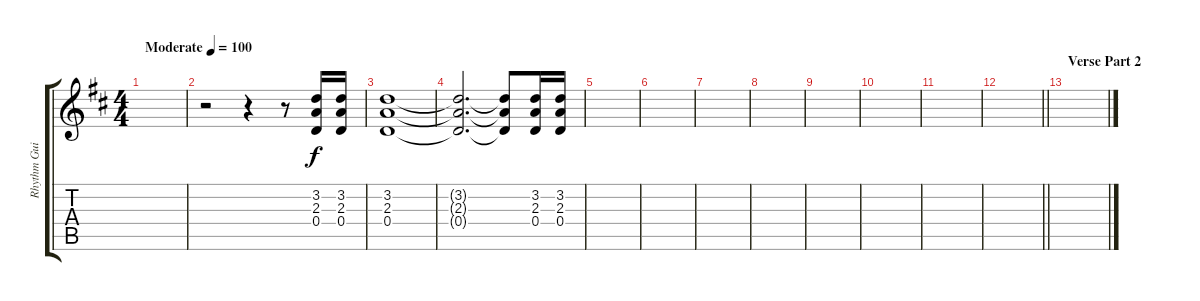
\track ("Rhythm Guitar" "Rhythm Gui") {instrument overdrivenguitar}
\staff {score tabs}
\tuning (E4 B3 G3 D3 A2 E2) {hide}
\ts (4 4)
\tempo (100 "Moderate")
\clef g2
\ks d
|
r.2 r.4 r.8 (3.2 2.3 0.4).16 (3.2 2.3 0.4).16 |
(3.2 2.3 0.4).1 |
(3.2{t} 2.3{t} 0.4{t}).2{d} (3.2{t} 2.3{t} 0.4{t}).8 (3.2 2.3 0.4).16 (3.2 2.3 0.4).16 |
|
|
|
|
|
|
|
\barLineRight lightlight
|
\section ("" "Verse Part 2")
